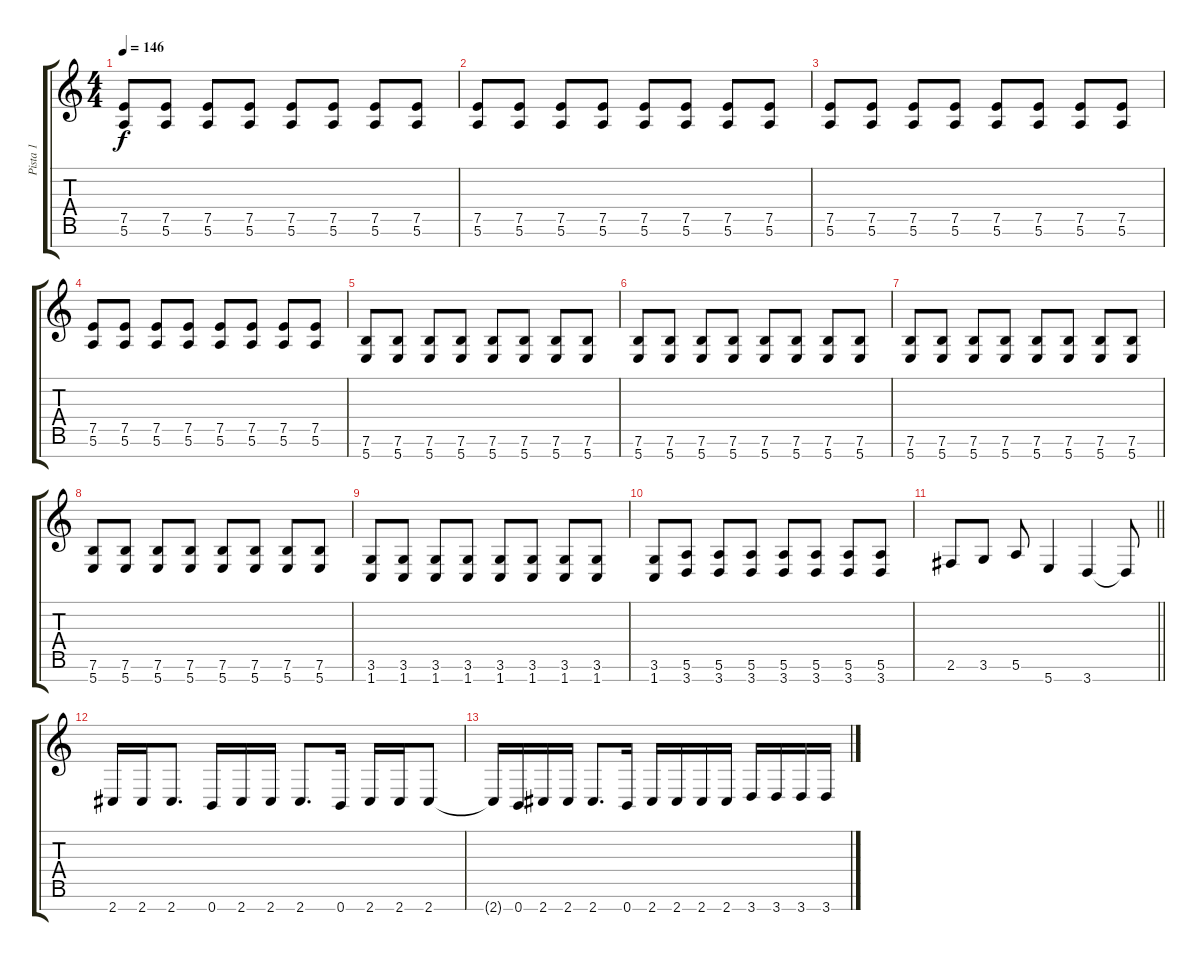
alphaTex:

\track ("Pista 1" "Pista 1") {instrument distortionguitar}
\staff {score tabs}
\tuning (E4 B3 G3 D3 A2 E2 B1) {hide}
\ts (4 4)
\tempo 146
\clef g2
\ks c
(7.5 5.6).8{dy f} (7.5 5.6).8 (7.5 5.6).8 (7.5 5.6).8 (7.5 5.6).8 (7.5 5.6).8 (7.5 5.6).8 (7.5 5.6).8 |
(7.5 5.6).8 (7.5 5.6).8 (7.5 5.6).8 (7.5 5.6).8 (7.5 5.6).8 (7.5 5.6).8 (7.5 5.6).8 (7.5 5.6).8 |
(7.5 5.6).8 (7.5 5.6).8 (7.5 5.6).8 (7.5 5.6).8 (7.5 5.6).8 (7.5 5.6).8 (7.5 5.6).8 (7.5 5.6).8 |
(7.5 5.6).8 (7.5 5.6).8 (7.5 5.6).8 (7.5 5.6).8 (7.5 5.6).8 (7.5 5.6).8 (7.5 5.6).8 (7.5 5.6).8 |
(7.6 5.7).8 (7.6 5.7).8 (7.6 5.7).8 (7.6 5.7).8 (7.6 5.7).8 (7.6 5.7).8 (7.6 5.7).8 (7.6 5.7).8 |
(7.6 5.7).8 (7.6 5.7).8 (7.6 5.7).8 (7.6 5.7).8 (7.6 5.7).8 (7.6 5.7).8 (7.6 5.7).8 (7.6 5.7).8 |
(7.6 5.7).8 (7.6 5.7).8 (7.6 5.7).8 (7.6 5.7).8 (7.6 5.7).8 (7.6 5.7).8 (7.6 5.7).8 (7.6 5.7).8 |
(7.6 5.7).8 (7.6 5.7).8 (7.6 5.7).8 (7.6 5.7).8 (7.6 5.7).8 (7.6 5.7).8 (7.6 5.7).8 (7.6 5.7).8 |
(3.6 1.7).8 (3.6 1.7).8 (3.6 1.7).8 (3.6 1.7).8 (3.6 1.7).8 (3.6 1.7).8 (3.6 1.7).8 (3.6 1.7).8 |
(3.6 1.7).8 (5.6 3.7).8 (5.6 3.7).8 (5.6 3.7).8 (5.6 3.7).8 (5.6 3.7).8 (5.6 3.7).8 (5.6 3.7).8 |
\barLineRight lightlight
2.6.8 3.6.8 5.6.8 5.7.4 3.7.4 3.7{t}.8 |
2.7.16 2.7.16 2.7.8{d} 0.7.16 2.7.16 2.7.16 2.7.8{d} 0.7.16 2.7.16 2.7.16 2.7.8 |
2.7{t}.16 0.7.16 2.7.16 2.7.16 2.7.8{d} 0.7.16 2.7.16 2.7.16 2.7.16 2.7.16 3.7.16 3.7.16 3.7.16 3.7.16
